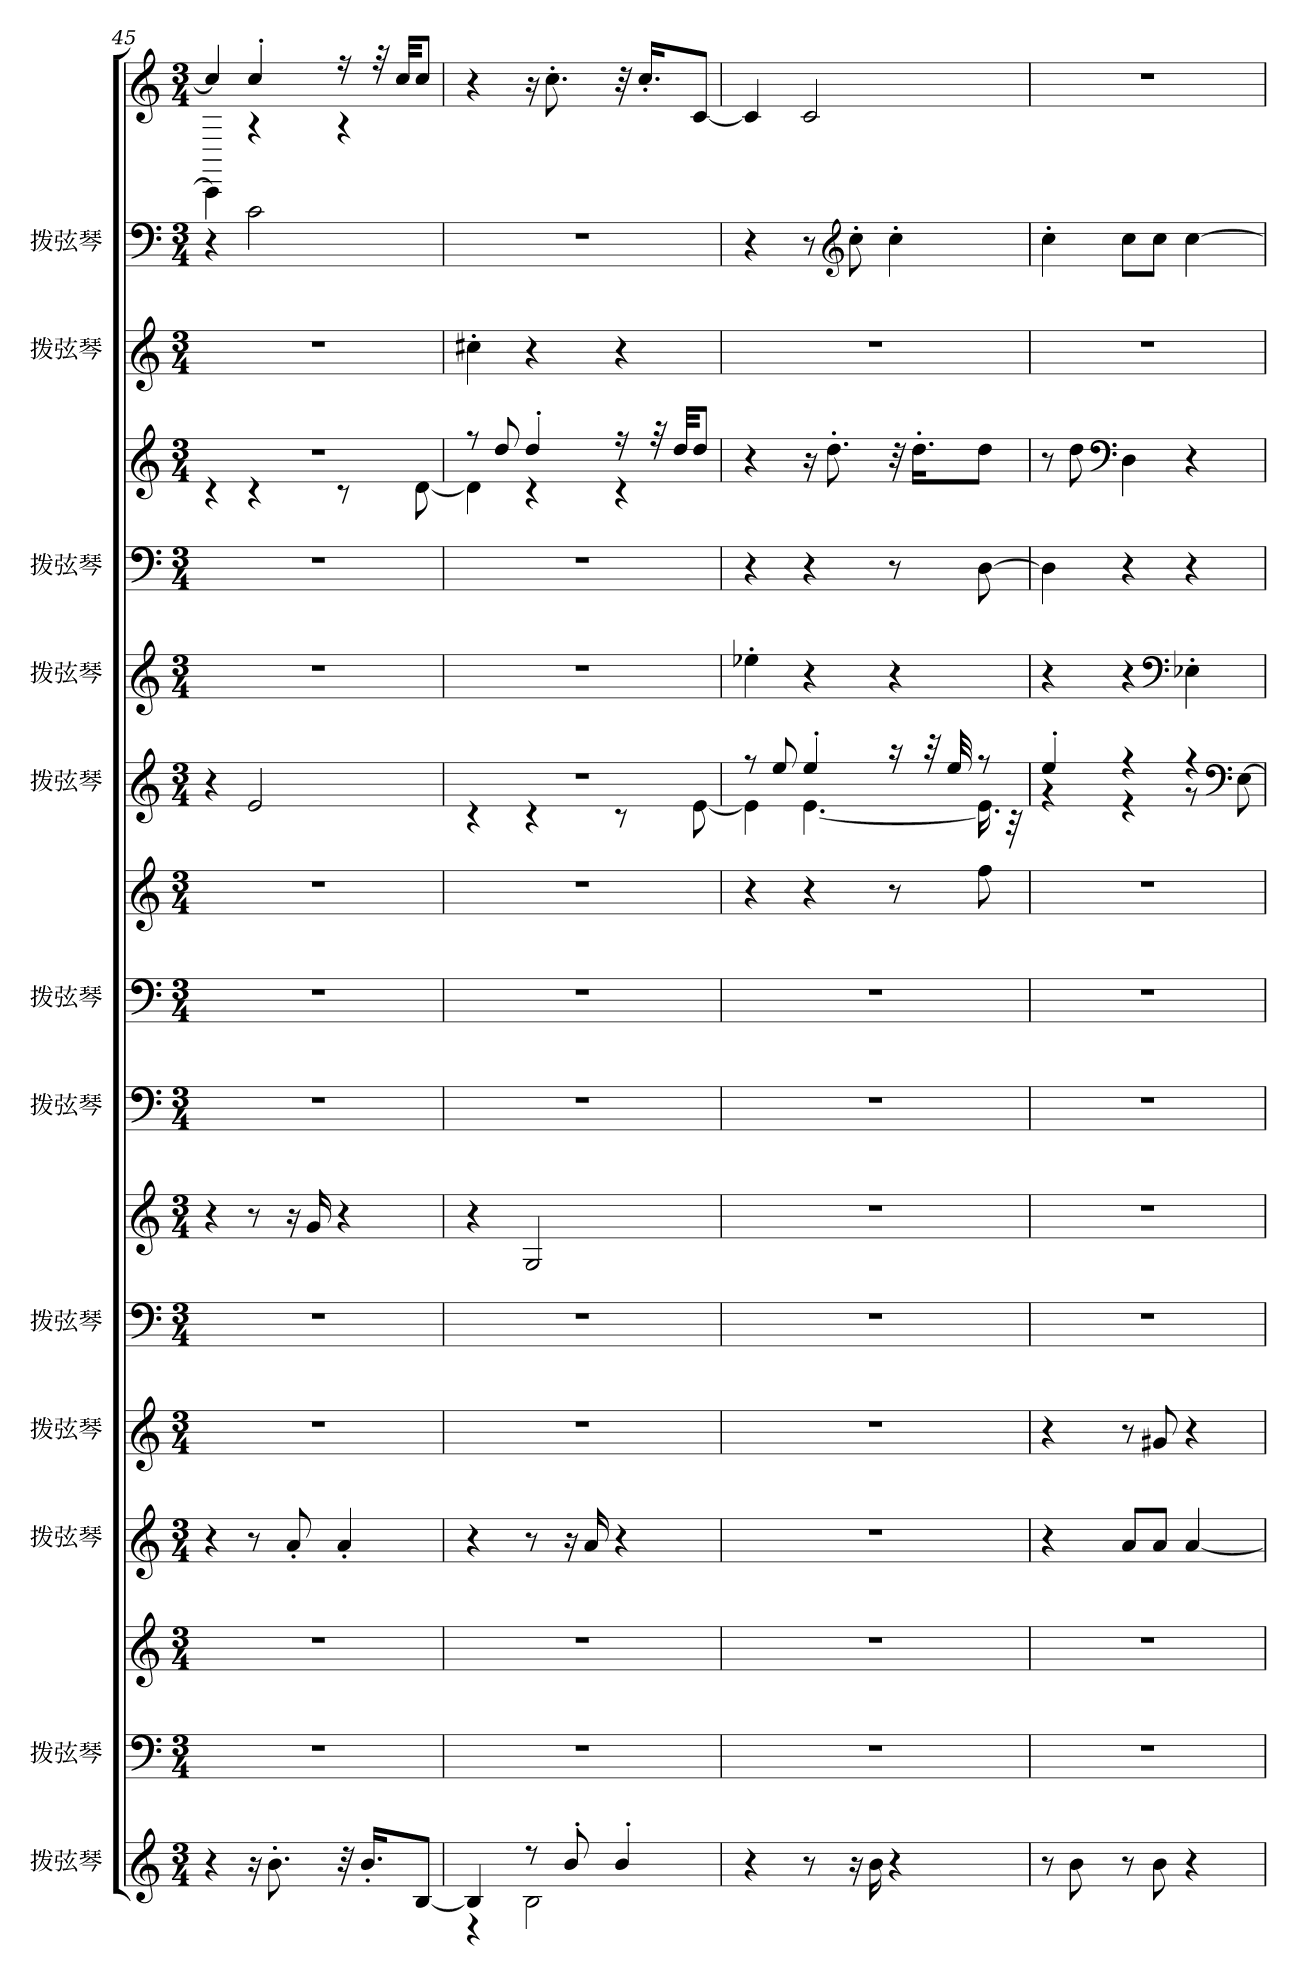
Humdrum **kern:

**kern	**kern	**kern	**kern	**kern	**kern	**kern	**kern	**kern	**kern	**kern	**kern	**kern	**kern	**kern	**kern	**kern
*part12	*part11	*part11	*part10	*part9	*part8	*part8	*part7	*part6	*part6	*part5	*part4	*part3	*part3	*part2	*part1	*part1
*staff17	*staff16	*staff15	*staff14	*staff13	*staff12	*staff11	*staff10	*staff9	*staff8	*staff7	*staff6	*staff5	*staff4	*staff3	*staff2	*staff1
*I"拨弦琴	*I"拨弦琴	*	*I"拨弦琴	*I"拨弦琴	*I"拨弦琴	*	*I"拨弦琴	*I"拨弦琴	*	*I"拨弦琴	*I"拨弦琴	*I"拨弦琴	*	*I"拨弦琴	*I"拨弦琴	*
*clefG2	*clefF4	*clefG2	*clefG2	*clefG2	*clefF4	*clefG2	*clefF4	*clefF4	*clefG2	*clefG2	*clefG2	*clefF4	*clefG2	*clefG2	*clefF4	*clefG2
*k[]	*k[]	*k[]	*k[]	*k[]	*k[]	*k[]	*k[]	*k[]	*k[]	*k[]	*k[]	*k[]	*k[]	*k[]	*k[]	*k[]
*M3/4	*M3/4	*M3/4	*M3/4	*M3/4	*M3/4	*M3/4	*M3/4	*M3/4	*M3/4	*M3/4	*M3/4	*M3/4	*M3/4	*M3/4	*M3/4	*M3/4
=45	=45	=45	=45	=45	=45	=45	=45	=45	=45	=45	=45	=45	=45	=45	=45	=45
*	*	*	*	*	*	*	*	*	*	*	*	*	*^	*	*	*^
4r	2.r	2.r	4r	2.r	2.r	4r	2.r	2.r	2.r	4r	2.r	2.r	2.r	4r	2.r	4r	4cc/]	4CC\]
16r	.	.	8r	.	.	8r	.	.	.	2e/	.	.	.	4r	.	2c\	4cc'/	4r
8.b'\	.	.	.	.	.	.	.	.	.	.	.	.	.	.	.	.	.	.
.	.	.	8a'/	.	.	16r	.	.	.	.	.	.	.	.	.	.	.	.
.	.	.	.	.	.	16g/	.	.	.	.	.	.	.	.	.	.	.	.
32r	.	.	4a'/	.	.	4r	.	.	.	.	.	.	.	8r	.	.	16r	4r
16.b'/KL	.	.	.	.	.	.	.	.	.	.	.	.	.	.	.	.	.	.
.	.	.	.	.	.	.	.	.	.	.	.	.	.	.	.	.	32r	.
.	.	.	.	.	.	.	.	.	.	.	.	.	.	.	.	.	32cc/KKL	.
[8B/J	.	.	.	.	.	.	.	.	.	.	.	.	.	[8d\	.	.	8cc/J	.
*	*	*	*	*	*	*	*	*	*	*	*	*	*	*	*	*	*v	*v
!!LO:PB:g=z
=46	=46	=46	=46	=46	=46	=46	=46	=46	=46	=46	=46	=46	=46	=46	=46	=46	=46
*^	*	*	*	*	*	*	*	*	*	*^	*	*	*	*	*	*	*
4B/]	4r	2.r	2.r	4r	2.r	2.r	4r	2.r	2.r	2.r	2.r	4r	2.r	2.r	8r	4d\]	4cc#X'\	2.r	4r
.	.	.	.	.	.	.	.	.	.	.	.	.	.	.	8dd/	.	.	.	.
8r	2B\	.	.	8r	.	.	2G/	.	.	.	.	4r	.	.	4dd'/	4r	4r	.	16r
.	.	.	.	.	.	.	.	.	.	.	.	.	.	.	.	.	.	.	8.cc'\
8b'/	.	.	.	16r	.	.	.	.	.	.	.	.	.	.	.	.	.	.	.
.	.	.	.	16a/	.	.	.	.	.	.	.	.	.	.	.	.	.	.	.
4b'/	.	.	.	4r	.	.	.	.	.	.	.	8r	.	.	16r	4r	4r	.	32r
.	.	.	.	.	.	.	.	.	.	.	.	.	.	.	.	.	.	.	16.cc'/KL
.	.	.	.	.	.	.	.	.	.	.	.	.	.	.	32r	.	.	.	.
.	.	.	.	.	.	.	.	.	.	.	.	.	.	.	32dd/KKL	.	.	.	.
.	.	.	.	.	.	.	.	.	.	.	.	[8e\	.	.	8dd/J	.	.	.	[8c/J
*v	*v	*	*	*	*	*	*	*	*	*	*	*	*	*	*v	*v	*	*	*
=47	=47	=47	=47	=47	=47	=47	=47	=47	=47	=47	=47	=47	=47	=47	=47	=47	=47
4r	2.r	2.r	2.r	2.r	2.r	2.r	2.r	2.r	4r	8r	4e\]	4ee-X'\	4r	4r	2.r	4r	4c/]
.	.	.	.	.	.	.	.	.	.	8ee/	.	.	.	.	.	.	.
8r	.	.	.	.	.	.	.	.	4r	4ee'/	[4.e\	4r	4r	16r	.	8r	2c/
.	.	.	.	.	.	.	.	.	.	.	.	.	.	8.dd'\	.	.	.
*	*	*	*	*	*	*	*	*	*	*	*	*	*	*	*	*clefG2	*
16r	.	.	.	.	.	.	.	.	.	.	.	.	.	.	.	8cc'\	.
16b\	.	.	.	.	.	.	.	.	.	.	.	.	.	.	.	.	.
4r	.	.	.	.	.	.	.	.	8r	16r	.	4r	8r	32r	.	4cc'\	.
.	.	.	.	.	.	.	.	.	.	.	.	.	.	16.dd'\KL	.	.	.
.	.	.	.	.	.	.	.	.	.	32r	.	.	.	.	.	.	.
.	.	.	.	.	.	.	.	.	.	32ee/	.	.	.	.	.	.	.
.	.	.	.	.	.	.	.	.	8ff\	8r	16.e\]	.	[8D\	8dd\J	.	.	.
.	.	.	.	.	.	.	.	.	.	.	32r	.	.	.	.	.	.
=48	=48	=48	=48	=48	=48	=48	=48	=48	=48	=48	=48	=48	=48	=48	=48	=48	=48
8r	2.r	2.r	4r	4r	2.r	2.r	2.r	2.r	2.r	4ee'/	4r	4r	4D\]	8r	2.r	4cc'\	2.r
8b\	.	.	.	.	.	.	.	.	.	.	.	.	.	8dd\	.	.	.
*	*	*	*	*	*	*	*	*	*	*	*	*	*	*clefF4	*	*	*
8r	.	.	8a/L	8r	.	.	.	.	.	4r	4r	4r	4r	4D\	.	8cc\L	.
8b\	.	.	8a/J	8g#X/	.	.	.	.	.	.	.	.	.	.	.	8cc\J	.
*	*	*	*	*	*	*	*	*	*	*	*	*clefF4	*	*	*	*	*
4r	.	.	[4a/	4r	.	.	.	.	.	4r	8r	4E-X'\	4r	4r	.	[4cc\	.
*	*	*	*	*	*	*	*	*	*	*clefF4	*	*	*	*	*	*	*
.	.	.	.	.	.	.	.	.	.	.	[8E\	.	.	.	.	.	.
*	*	*	*	*	*	*	*	*	*	*v	*v	*	*	*	*	*	*
=	=	=	=	=	=	=	=	=	=	=	=	=	=	=	=	=
*-	*-	*-	*-	*-	*-	*-	*-	*-	*-	*-	*-	*-	*-	*-	*-	*-
